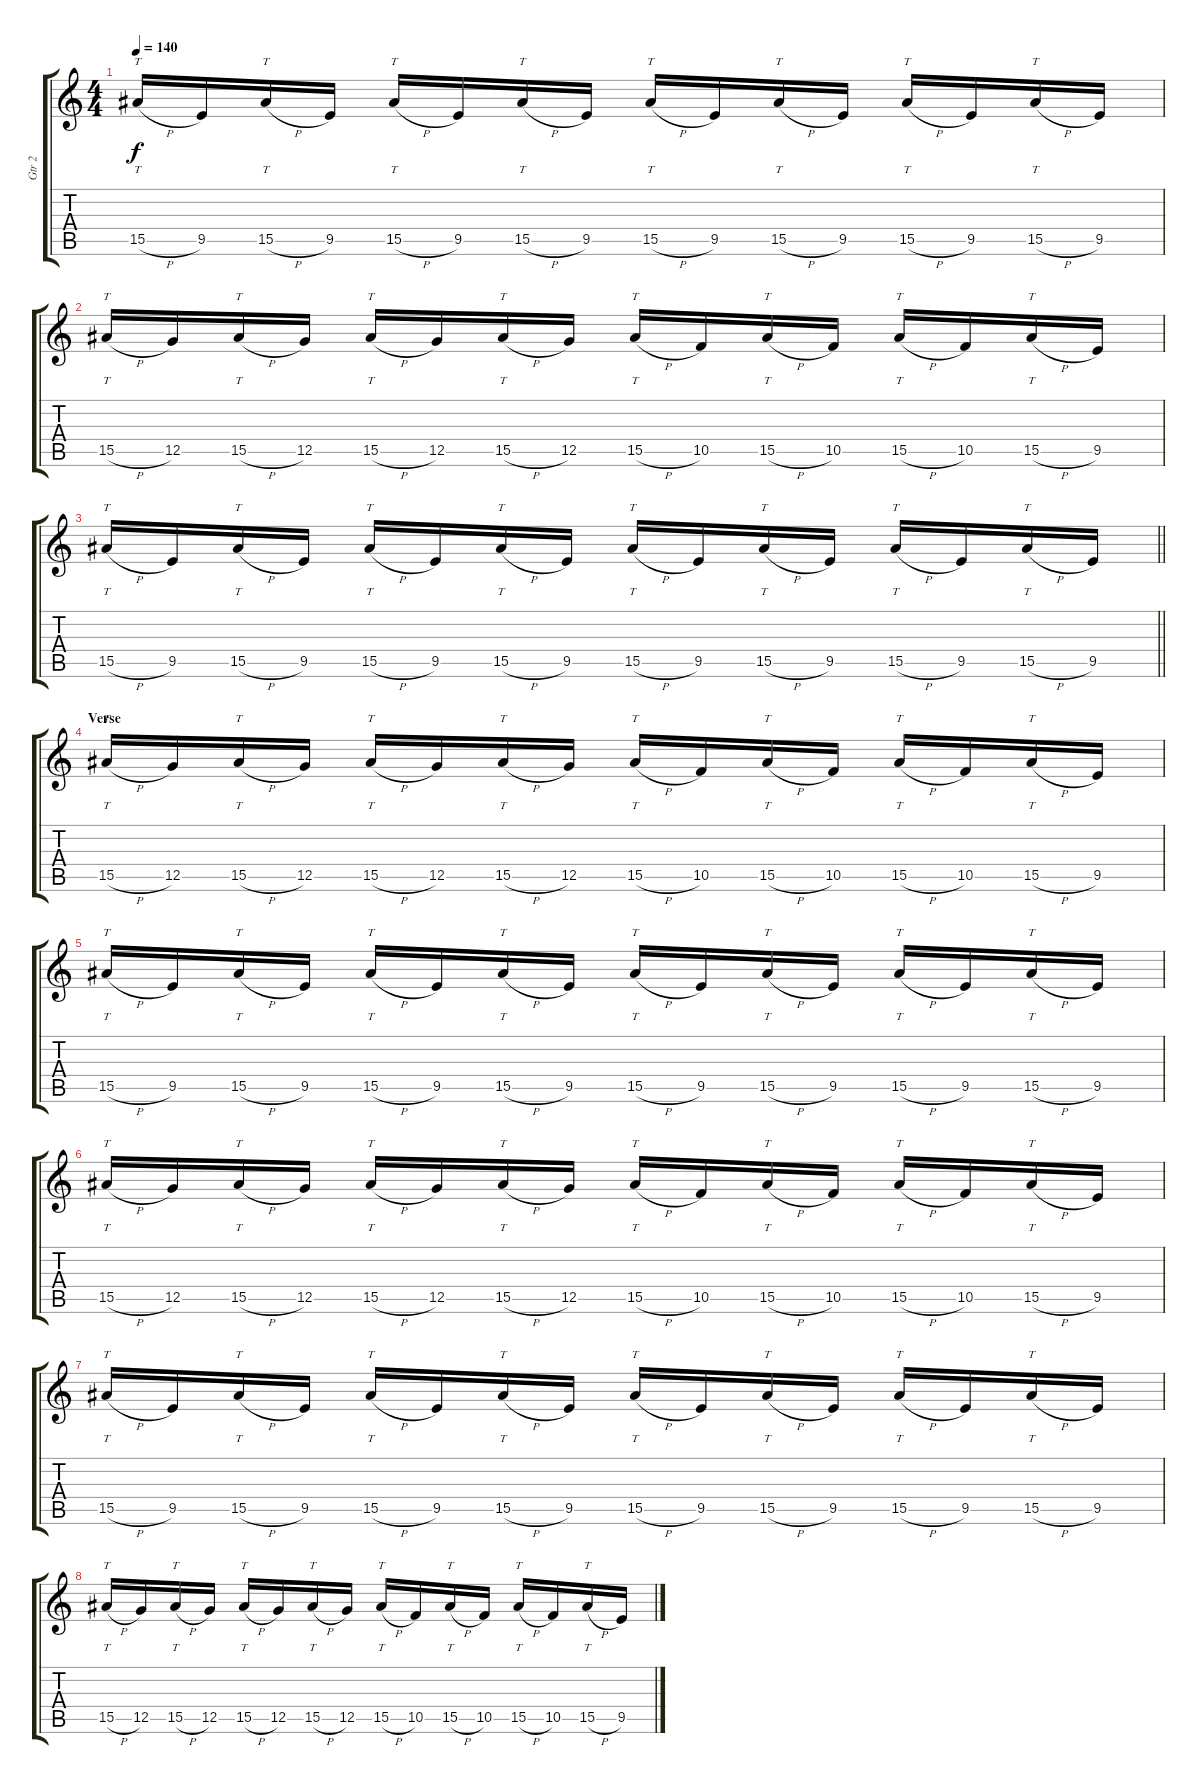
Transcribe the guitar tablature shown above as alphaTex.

\track ("Gtr 2" "Gtr 2") {instrument distortionguitar}
\staff {score tabs}
\tuning (D4 A3 F3 C3 G2 D2) {hide}
\ts (4 4)
\tempo 140
\clef g2
\ks c
15.5{h}.16{tt dy f} 9.5.16 15.5{h}.16{tt} 9.5.16 15.5{h}.16{tt} 9.5.16 15.5{h}.16{tt} 9.5.16 15.5{h}.16{tt} 9.5.16 15.5{h}.16{tt} 9.5.16 15.5{h}.16{tt} 9.5.16 15.5{h}.16{tt} 9.5.16 |
15.5{h}.16{tt} 12.5.16 15.5{h}.16{tt} 12.5.16 15.5{h}.16{tt} 12.5.16 15.5{h}.16{tt} 12.5.16 15.5{h}.16{tt} 10.5.16 15.5{h}.16{tt} 10.5.16 15.5{h}.16{tt} 10.5.16 15.5{h}.16{tt} 9.5.16 |
\barLineRight lightlight
15.5{h}.16{tt} 9.5.16 15.5{h}.16{tt} 9.5.16 15.5{h}.16{tt} 9.5.16 15.5{h}.16{tt} 9.5.16 15.5{h}.16{tt} 9.5.16 15.5{h}.16{tt} 9.5.16 15.5{h}.16{tt} 9.5.16 15.5{h}.16{tt} 9.5.16 |
\section ("" "Verse")
15.5{h}.16{tt} 12.5.16 15.5{h}.16{tt} 12.5.16 15.5{h}.16{tt} 12.5.16 15.5{h}.16{tt} 12.5.16 15.5{h}.16{tt} 10.5.16 15.5{h}.16{tt} 10.5.16 15.5{h}.16{tt} 10.5.16 15.5{h}.16{tt} 9.5.16 |
15.5{h}.16{tt} 9.5.16 15.5{h}.16{tt} 9.5.16 15.5{h}.16{tt} 9.5.16 15.5{h}.16{tt} 9.5.16 15.5{h}.16{tt} 9.5.16 15.5{h}.16{tt} 9.5.16 15.5{h}.16{tt} 9.5.16 15.5{h}.16{tt} 9.5.16 |
15.5{h}.16{tt} 12.5.16 15.5{h}.16{tt} 12.5.16 15.5{h}.16{tt} 12.5.16 15.5{h}.16{tt} 12.5.16 15.5{h}.16{tt} 10.5.16 15.5{h}.16{tt} 10.5.16 15.5{h}.16{tt} 10.5.16 15.5{h}.16{tt} 9.5.16 |
15.5{h}.16{tt} 9.5.16 15.5{h}.16{tt} 9.5.16 15.5{h}.16{tt} 9.5.16 15.5{h}.16{tt} 9.5.16 15.5{h}.16{tt} 9.5.16 15.5{h}.16{tt} 9.5.16 15.5{h}.16{tt} 9.5.16 15.5{h}.16{tt} 9.5.16 |
15.5{h}.16{tt} 12.5.16 15.5{h}.16{tt} 12.5.16 15.5{h}.16{tt} 12.5.16 15.5{h}.16{tt} 12.5.16 15.5{h}.16{tt} 10.5.16 15.5{h}.16{tt} 10.5.16 15.5{h}.16{tt} 10.5.16 15.5{h}.16{tt} 9.5.16
